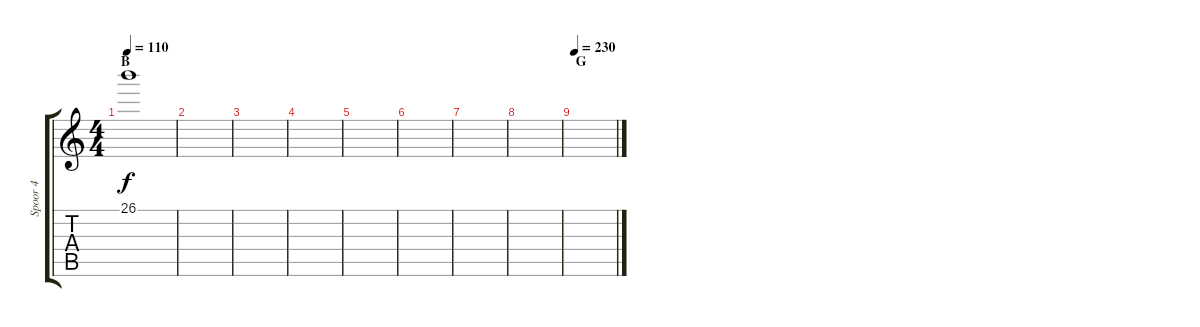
\track ("Spoor 4" "Spoor 4") {instrument lead2sawtooth}
\staff {score tabs}
\tuning (A4 E4 C4 G3 D3 A2) {hide}
\ts (4 4)
\section ("" "B")
\tempo 110
\clef g2
\ks c
26.1.1{dy f} |
|
|
|
|
|
|
|
\section ("" "G")
\tempo 230
